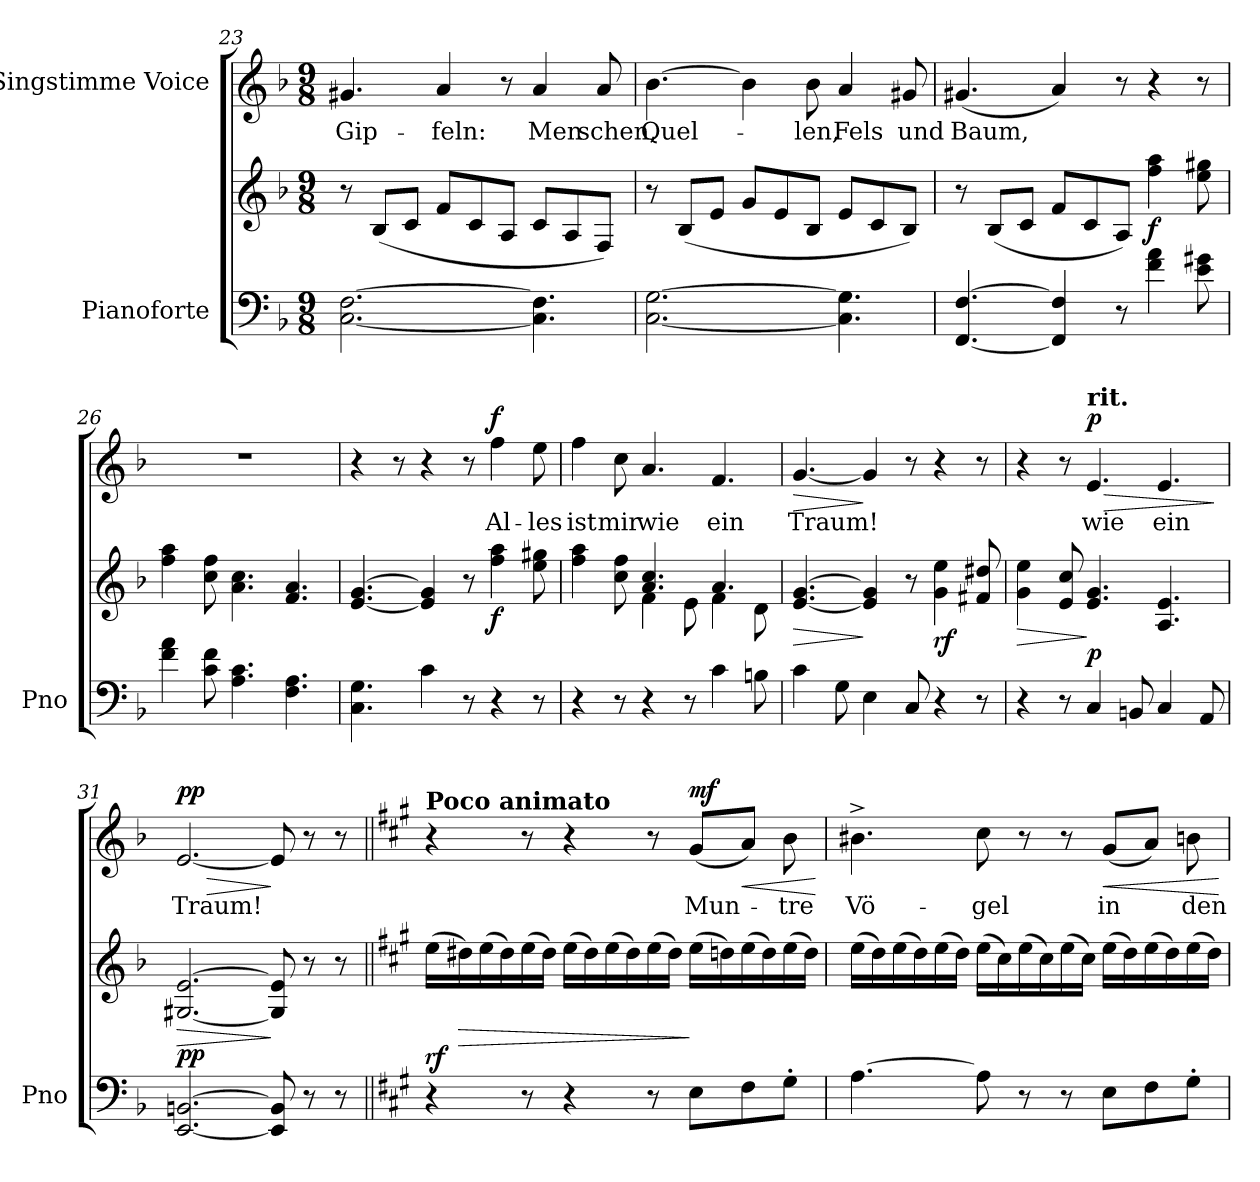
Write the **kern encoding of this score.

**kern	**kern	**dynam	**kern	**text	**dynam
*part2	*part2	*part2	*part1	*part1	*part1
*staff3	*staff2	*staff2/3	*staff1	*staff1	*staff1
*I"Pianoforte	*	*	*I"Singstimme Voice	*	*
*I'Pno	*	*	*	*	*
*clefF4	*clefG2	*	*clefG2	*	*
*k[b-]	*k[b-]	*	*k[b-]	*	*
*M9/8	*M9/8	*	*M9/8	*	*
=23	=23	=23	=23	=23	=23
[2.C\ [2.F\	8r	.	4.g#X/	Gip-	.
.	(8B-/L	.	.	.	.
.	8c/J	.	.	.	.
.	8f/L	.	4a/	-feln:	.
.	8c/	.	.	.	.
.	8A/J	.	8r	.	.
4.C\] 4.F\]	8c/L	.	4a/	Men-	.
.	8A/	.	.	.	.
.	8F/J)	.	8a/	-schen,	.
=24	=24	=24	=24	=24	=24
[2.C\ [2.G\	8r	.	[4.b-\	Quel-	.
.	(8B-/L	.	.	.	.
.	8e/J	.	.	.	.
.	8g/L	.	4b-\]	.	.
.	8e/	.	.	.	.
.	8B-/J	.	8b-\	-len,	.
4.C\] 4.G\]	8e/L	.	4a/	Fels	.
.	8c/	.	.	.	.
.	8B-/J)	.	8g#X/	und	.
=25	=25	=25	=25	=25	=25
[4.FF/ [4.F/	8r	.	(4.g#X/	Baum,	.
.	(8B-/L	.	.	.	.
.	8c/J	.	.	.	.
4FF/] 4F/]	8f/L	.	4a/)	.	.
.	8c/	.	.	.	.
8r	8A/J)	.	8r	.	.
!	!	!LO:DY:b	!	!	!
4f\ 4a\	4ff\ 4aa\	f	4r	.	.
8e\ 8g#X\	8ee\ 8gg#X\	.	8r	.	.
=26	=26	=26	=26	=26	=26
4f\ 4a\	4ff\ 4aa\	.	8%9r	.	.
8c\ 8f\	8cc\ 8ff\	.	.	.	.
4.A\ 4.c\	4.a\ 4.cc\	.	.	.	.
4.F\ 4.A\	4.f/ 4.a/	.	.	.	.
=27	=27	=27	=27	=27	=27
4.C\ 4.G\	[4.e/ [4.g/	.	4r	.	.
.	.	.	8r	.	.
4c\	4e/] 4g/]	.	4r	.	.
8r	8r	.	8r	.	.
!	!	!LO:DY:b	!	!	!LO:DY:a
4r	4ff\ 4aa\	f	4ff\	Al-	f
8r	8ee\ 8gg#X\	.	8ee\	-les	.
=28	=28	=28	=28	=28	=28
*	*^	*	*	*	*
4r	4ff\ 4aa\	4.ryy	.	4ff\	ist	.
8r	8cc\ 8ff\	.	.	8cc\	mir	.
4r	4.a/ 4.cc/	4f\	.	4.a/	wie	.
8r	.	8e\	.	.	.	.
4c\	4.a/	4f\	.	4.f/	ein	.
8Bn\	.	8d\	.	.	.	.
=29	=29	=29	=29	=29	=29	=29
!	!	!	!LO:HP:b	!	!	!LO:HP:b
*	*v	*v	*	*	*	*
4c\	[4.e/ [4.g/	>	[4.g/	Traum!	>
8G\	.	.	.	.	.
4E\	4e/] 4g/]	]	4g/]	.	]
8C/	8r	.	8r	.	.
!	!	!LO:DY:b	!	!	!
4r	4g\ 4ee\	rf	4r	.	.
8r	8f#X/ 8dd#X/	.	8r	.	.
=30	=30	=30	=30	=30	=30
!	!	!LO:HP:b	!	!	!
4r	4g\ 4ee\	>	4r	.	.
8r	8e/ 8cc/	.	8r	.	.
!	!	!	!LO:TX:a:B:t=rit.	!	!
!	!	!LO:DY:n=1:a=2	!	!	!LO:HP:b
!	!	!	!	!	!LO:DY:n=1:a
4C/	4.e/ 4.g/	] p	4.e/	wie	> p
8BBn/	.	.	.	.	.
4C/	4.A/ 4.e/	.	4.e/	ein	.
8AA/	.	.	.	.	.
.	.	.	.	.	]
=31	=31	=31	=31	=31	=31
!	!	!LO:HP:b	!	!	!LO:HP:b
!	!	!LO:DY:n=1:a=2	!	!	!LO:DY:n=1:a
[2.EE/ [2.BBn/	[2.G#X/ [2.e/	> pp	[2.e/	Traum!	> pp
8EE/] 8BB/]	8G#/] 8e/]	]	8e/]	.	]
8r	8r	.	8r	.	.
8r	8r	.	8r	.	.
=32||	=32||	=32||	=32||	=32||	=32||
*k[f#c#g#]	*k[f#c#g#]	*	*k[f#c#g#]	*	*
!	!	!	!LO:TX:a:B:t=Poco animato	!	!
!	!	!LO:DY:a=2	!	!	!
4r	(16ee\LL	rf	4r	.	.
!	!	!LO:HP:b	!	!	!
.	16dd#X\)	>	.	.	.
.	(16ee\	.	.	.	.
.	16dd#\)	.	.	.	.
8r	(16ee\	.	8r	.	.
.	16dd#\JJ)	.	.	.	.
4r	(16ee\LL	.	4r	.	.
.	16dd#\)	.	.	.	.
.	(16ee\	.	.	.	.
.	16dd#\)	.	.	.	.
8r	(16ee\	.	8r	.	.
.	16dd#\JJ)	.	.	.	.
!	!	!	!	!	!LO:DY:a
8E\L	(16ee\LL	]	(8g#/L	Mun-	mf
.	16ddn\)	.	.	.	.
!	!	!	!	!	!LO:HP:b
8F#\	(16ee\	.	8a/J)	.	<
.	16dd\)	.	.	.	.
8G#'\J	(16ee\	.	8b\	-tre	.
.	16dd\JJ)	.	.	.	.
.	.	.	.	.	[
=33	=33	=33	=33	=33	=33
[4.A\	(16ee\LL	.	4.b#X^\	Vö-	.
.	16dd\)	.	.	.	.
.	(16ee\	.	.	.	.
.	16dd\)	.	.	.	.
.	(16ee\	.	.	.	.
.	16dd\JJ)	.	.	.	.
8A\]	(16ee\LL	.	8cc#\	-gel	.
.	16cc#\)	.	.	.	.
8r	(16ee\	.	8r	.	.
.	16cc#\)	.	.	.	.
8r	(16ee\	.	8r	.	.
.	16cc#\JJ)	.	.	.	.
!	!	!	!	!	!LO:HP:b
8E\L	(16ee\LL	.	(8g#/L	in	<
.	16dd\)	.	.	.	.
8F#\	(16ee\	.	8a/J)	.	.
.	16dd\)	.	.	.	.
8G#'\J	(16ee\	.	8bn\	den	.
.	16dd\JJ)	.	.	.	.
.	.	.	.	.	[
=	=	=	=	=	=
*-	*-	*-	*-	*-	*-
